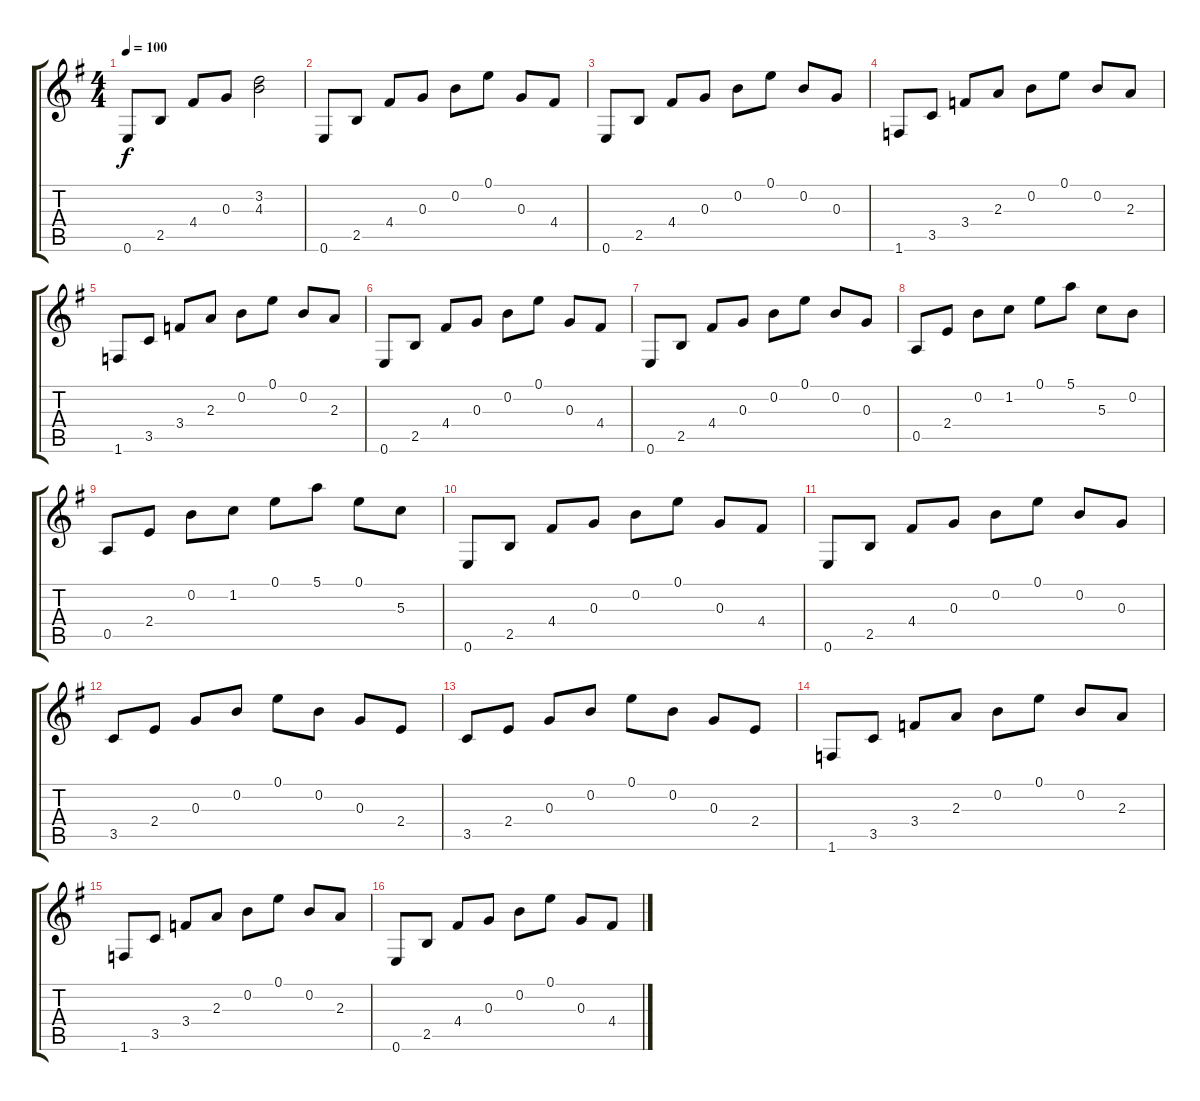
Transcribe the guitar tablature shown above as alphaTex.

\track "" {instrument banjo}
\staff {score tabs}
\tuning (E4 B3 G3 D3 A2 E2) {hide}
\displaytranspose 12
\ts (4 4)
\tempo 100
\clef g2
\ks g
0.6.8{dy f} 2.5.8 4.4.8 0.3.8 (3.2 4.3).2 |
0.6.8 2.5.8 4.4.8 0.3.8 0.2.8 0.1.8 0.3.8 4.4.8 |
0.6.8 2.5.8 4.4.8 0.3.8 0.2.8 0.1.8 0.2.8 0.3.8 |
1.6.8 3.5.8 3.4.8 2.3.8 0.2.8 0.1.8 0.2.8 2.3.8 |
1.6.8 3.5.8 3.4.8 2.3.8 0.2.8 0.1.8 0.2.8 2.3.8 |
0.6.8 2.5.8 4.4.8 0.3.8 0.2.8 0.1.8 0.3.8 4.4.8 |
0.6.8 2.5.8 4.4.8 0.3.8 0.2.8 0.1.8 0.2.8 0.3.8 |
0.5.8 2.4.8 0.2.8 1.2.8 0.1.8 5.1.8 5.3.8 0.2.8 |
0.5.8 2.4.8 0.2.8 1.2.8 0.1.8 5.1.8 0.1.8 5.3.8 |
0.6.8 2.5.8 4.4.8 0.3.8 0.2.8 0.1.8 0.3.8 4.4.8 |
0.6.8 2.5.8 4.4.8 0.3.8 0.2.8 0.1.8 0.2.8 0.3.8 |
3.5.8 2.4.8 0.3.8 0.2.8 0.1.8 0.2.8 0.3.8 2.4.8 |
3.5.8 2.4.8 0.3.8 0.2.8 0.1.8 0.2.8 0.3.8 2.4.8 |
1.6.8 3.5.8 3.4.8 2.3.8 0.2.8 0.1.8 0.2.8 2.3.8 |
1.6.8 3.5.8 3.4.8 2.3.8 0.2.8 0.1.8 0.2.8 2.3.8 |
0.6.8 2.5.8 4.4.8 0.3.8 0.2.8 0.1.8 0.3.8 4.4.8
